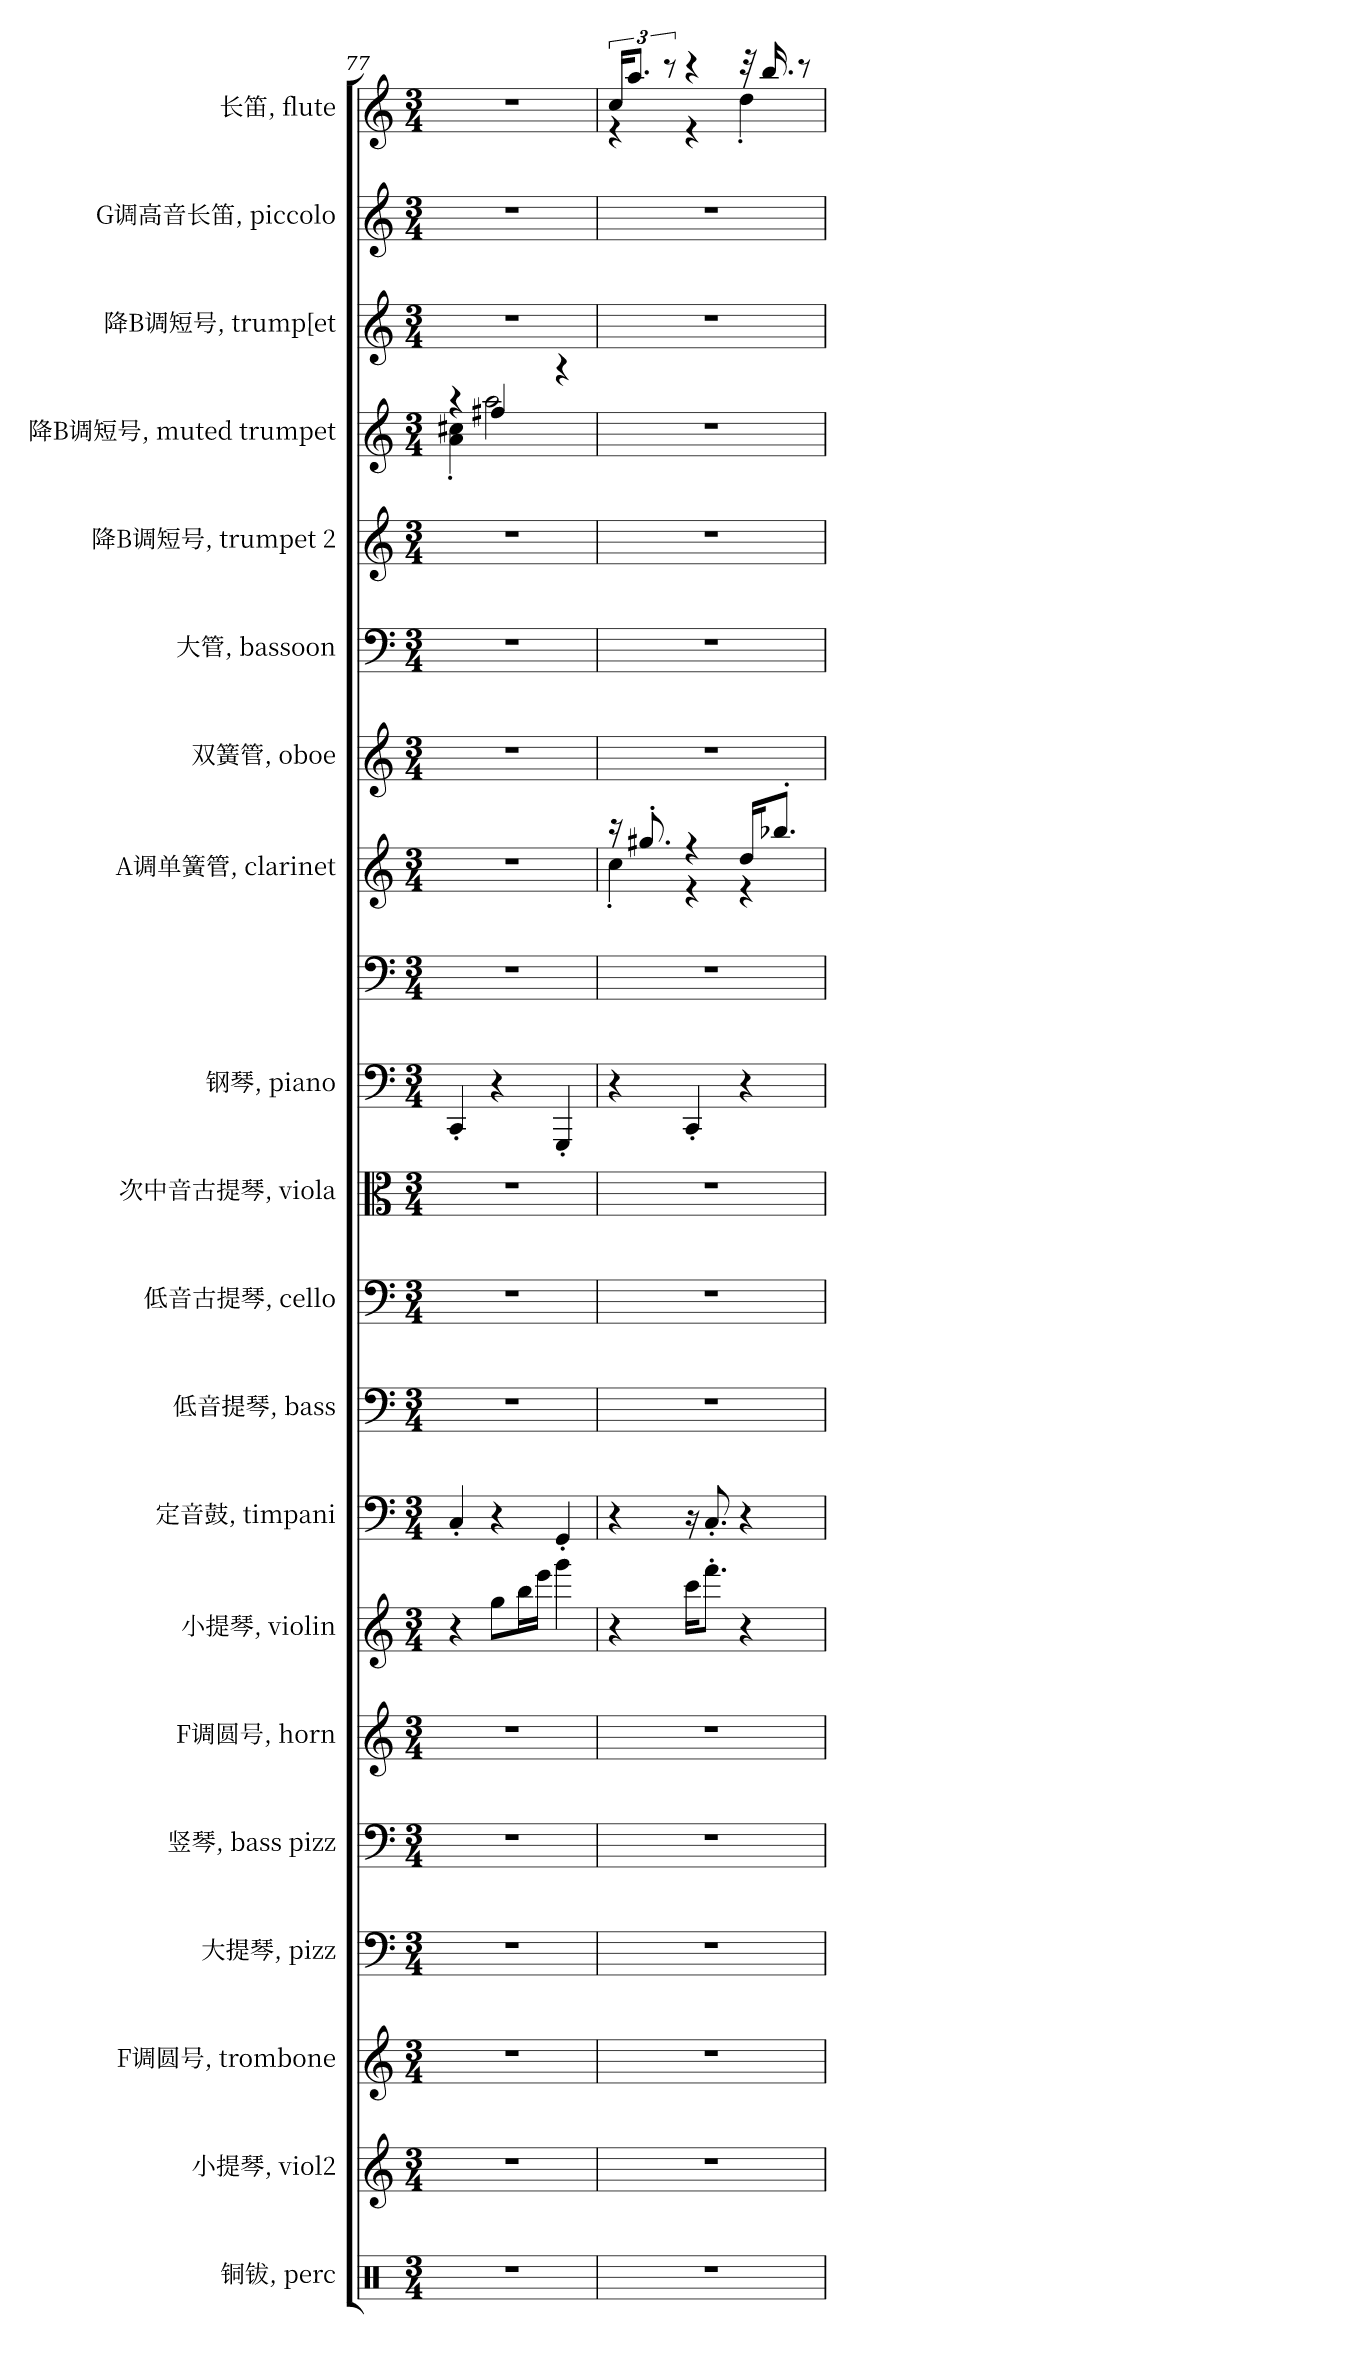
**kern	**kern	**kern	**kern	**kern	**kern	**kern	**kern	**kern	**kern	**kern	**kern	**kern	**kern	**kern	**kern	**kern	**kern	**kern	**kern	**kern
*part20	*part19	*part18	*part17	*part16	*part15	*part14	*part13	*part12	*part11	*part10	*part9	*part9	*part8	*part7	*part6	*part5	*part4	*part3	*part2	*part1
*staff21	*staff20	*staff19	*staff18	*staff17	*staff16	*staff15	*staff14	*staff13	*staff12	*staff11	*staff10	*staff9	*staff8	*staff7	*staff6	*staff5	*staff4	*staff3	*staff2	*staff1
*I"铜钹, perc	*I"小提琴, viol2	*I"F调圆号, trombone	*I"大提琴, pizz	*I"竖琴, bass pizz	*I"F调圆号, horn	*I"小提琴, violin	*I"定音鼓, timpani	*I"低音提琴, bass	*I"低音古提琴, cello	*I"次中音古提琴, viola	*I"钢琴, piano	*	*I"A调单簧管, clarinet	*I"双簧管, oboe	*I"大管, bassoon	*I"降B调短号, trumpet 2	*I"降B调短号, muted trumpet	*I"降B调短号, trump[et	*I"G调高音长笛, piccolo	*I"长笛, flute
*	*	*	*	*	*I'F Hn.	*I'Vln.	*I'Timp.	*	*	*	*I'Pno.	*	*I'A Cl.	*I'Ob.	*I'Bsn.	*	*	*	*	*I'Fl.
*clefX	*clefG2	*clefG2	*clefF4	*clefF4	*clefG2	*clefG2	*clefF4	*clefF4	*clefF4	*clefC3	*clefF4	*clefF4	*clefG2	*clefG2	*clefF4	*clefG2	*clefG2	*clefG2	*clefG2	*clefG2
*	*	*ITrd4c7	*	*	*ITrd4c7	*	*	*ITrd7c12	*	*	*	*	*ITrd2c3	*	*	*ITrd1c2	*ITrd1c2	*ITrd1c2	*ITrd-4c-7	*
*k[]	*k[]	*k[b-]	*k[]	*k[]	*k[b-]	*k[]	*k[]	*k[]	*k[]	*k[]	*k[]	*k[]	*k[f#c#g#]	*k[]	*k[]	*k[b-e-]	*k[b-e-]	*k[b-e-]	*k[f#]	*k[]
*M3/4	*M3/4	*M3/4	*M3/4	*M3/4	*M3/4	*M3/4	*M3/4	*M3/4	*M3/4	*M3/4	*M3/4	*M3/4	*M3/4	*M3/4	*M3/4	*M3/4	*M3/4	*M3/4	*M3/4	*M3/4
=77	=77	=77	=77	=77	=77	=77	=77	=77	=77	=77	=77	=77	=77	=77	=77	=77	=77	=77	=77	=77
*	*	*	*	*	*	*	*	*	*	*	*	*	*	*	*	*	*^	*	*	*
2.r	2.r	2.r	2.r	2.r	2.r	4r	4C'/	2.r	2.r	2.r	4CC'/	2.r	2.r	2.r	2.r	2.r	4r	4g\' 4bn\'	2.r	2.r	2.r
.	.	.	.	.	.	8gg\L	4r	.	.	.	4r	.	.	.	.	.	4een/	2gg\	.	.	.
.	.	.	.	.	.	16bb\L	.	.	.	.	.	.	.	.	.	.	.	.	.	.	.
.	.	.	.	.	.	16eee\JJ	.	.	.	.	.	.	.	.	.	.	.	.	.	.	.
.	.	.	.	.	.	4ggg\	4GG'/	.	.	.	4GGG'/	.	.	.	.	.	4r	.	.	.	.
*	*	*	*	*	*	*	*	*	*	*	*	*	*	*	*	*	*v	*v	*	*	*
=78	=78	=78	=78	=78	=78	=78	=78	=78	=78	=78	=78	=78	=78	=78	=78	=78	=78	=78	=78	=78
*	*	*	*	*	*	*	*	*	*	*	*	*	*^	*	*	*	*	*	*	*^
2.r	2.r	2.r	2.r	2.r	2.r	4r	4r	2.r	2.r	2.r	4r	2.r	16r	4a'\	2.r	2.r	2.r	2.r	2.r	2.r	24cc/KL	4r
.	.	.	.	.	.	.	.	.	.	.	.	.	.	.	.	.	.	.	.	.	12.aa/J	.
.	.	.	.	.	.	.	.	.	.	.	.	.	8.ee#X'/	.	.	.	.	.	.	.	.	.
.	.	.	.	.	.	.	.	.	.	.	.	.	.	.	.	.	.	.	.	.	12r	.
.	.	.	.	.	.	16ccc\KL	16r	.	.	.	4CC'/	.	4r	4r	.	.	.	.	.	.	4r	4r
.	.	.	.	.	.	8.fff'\J	8.C'/	.	.	.	.	.	.	.	.	.	.	.	.	.	.	.
.	.	.	.	.	.	4r	4r	.	.	.	4r	.	16b/KL	4r	.	.	.	.	.	.	32r	4dd'\
.	.	.	.	.	.	.	.	.	.	.	.	.	.	.	.	.	.	.	.	.	16.bb/	.
.	.	.	.	.	.	.	.	.	.	.	.	.	8.ggn'/J	.	.	.	.	.	.	.	.	.
.	.	.	.	.	.	.	.	.	.	.	.	.	.	.	.	.	.	.	.	.	8r	.
*	*	*	*	*	*	*	*	*	*	*	*	*	*v	*v	*	*	*	*	*	*	*v	*v
=	=	=	=	=	=	=	=	=	=	=	=	=	=	=	=	=	=	=	=	=
*-	*-	*-	*-	*-	*-	*-	*-	*-	*-	*-	*-	*-	*-	*-	*-	*-	*-	*-	*-	*-
